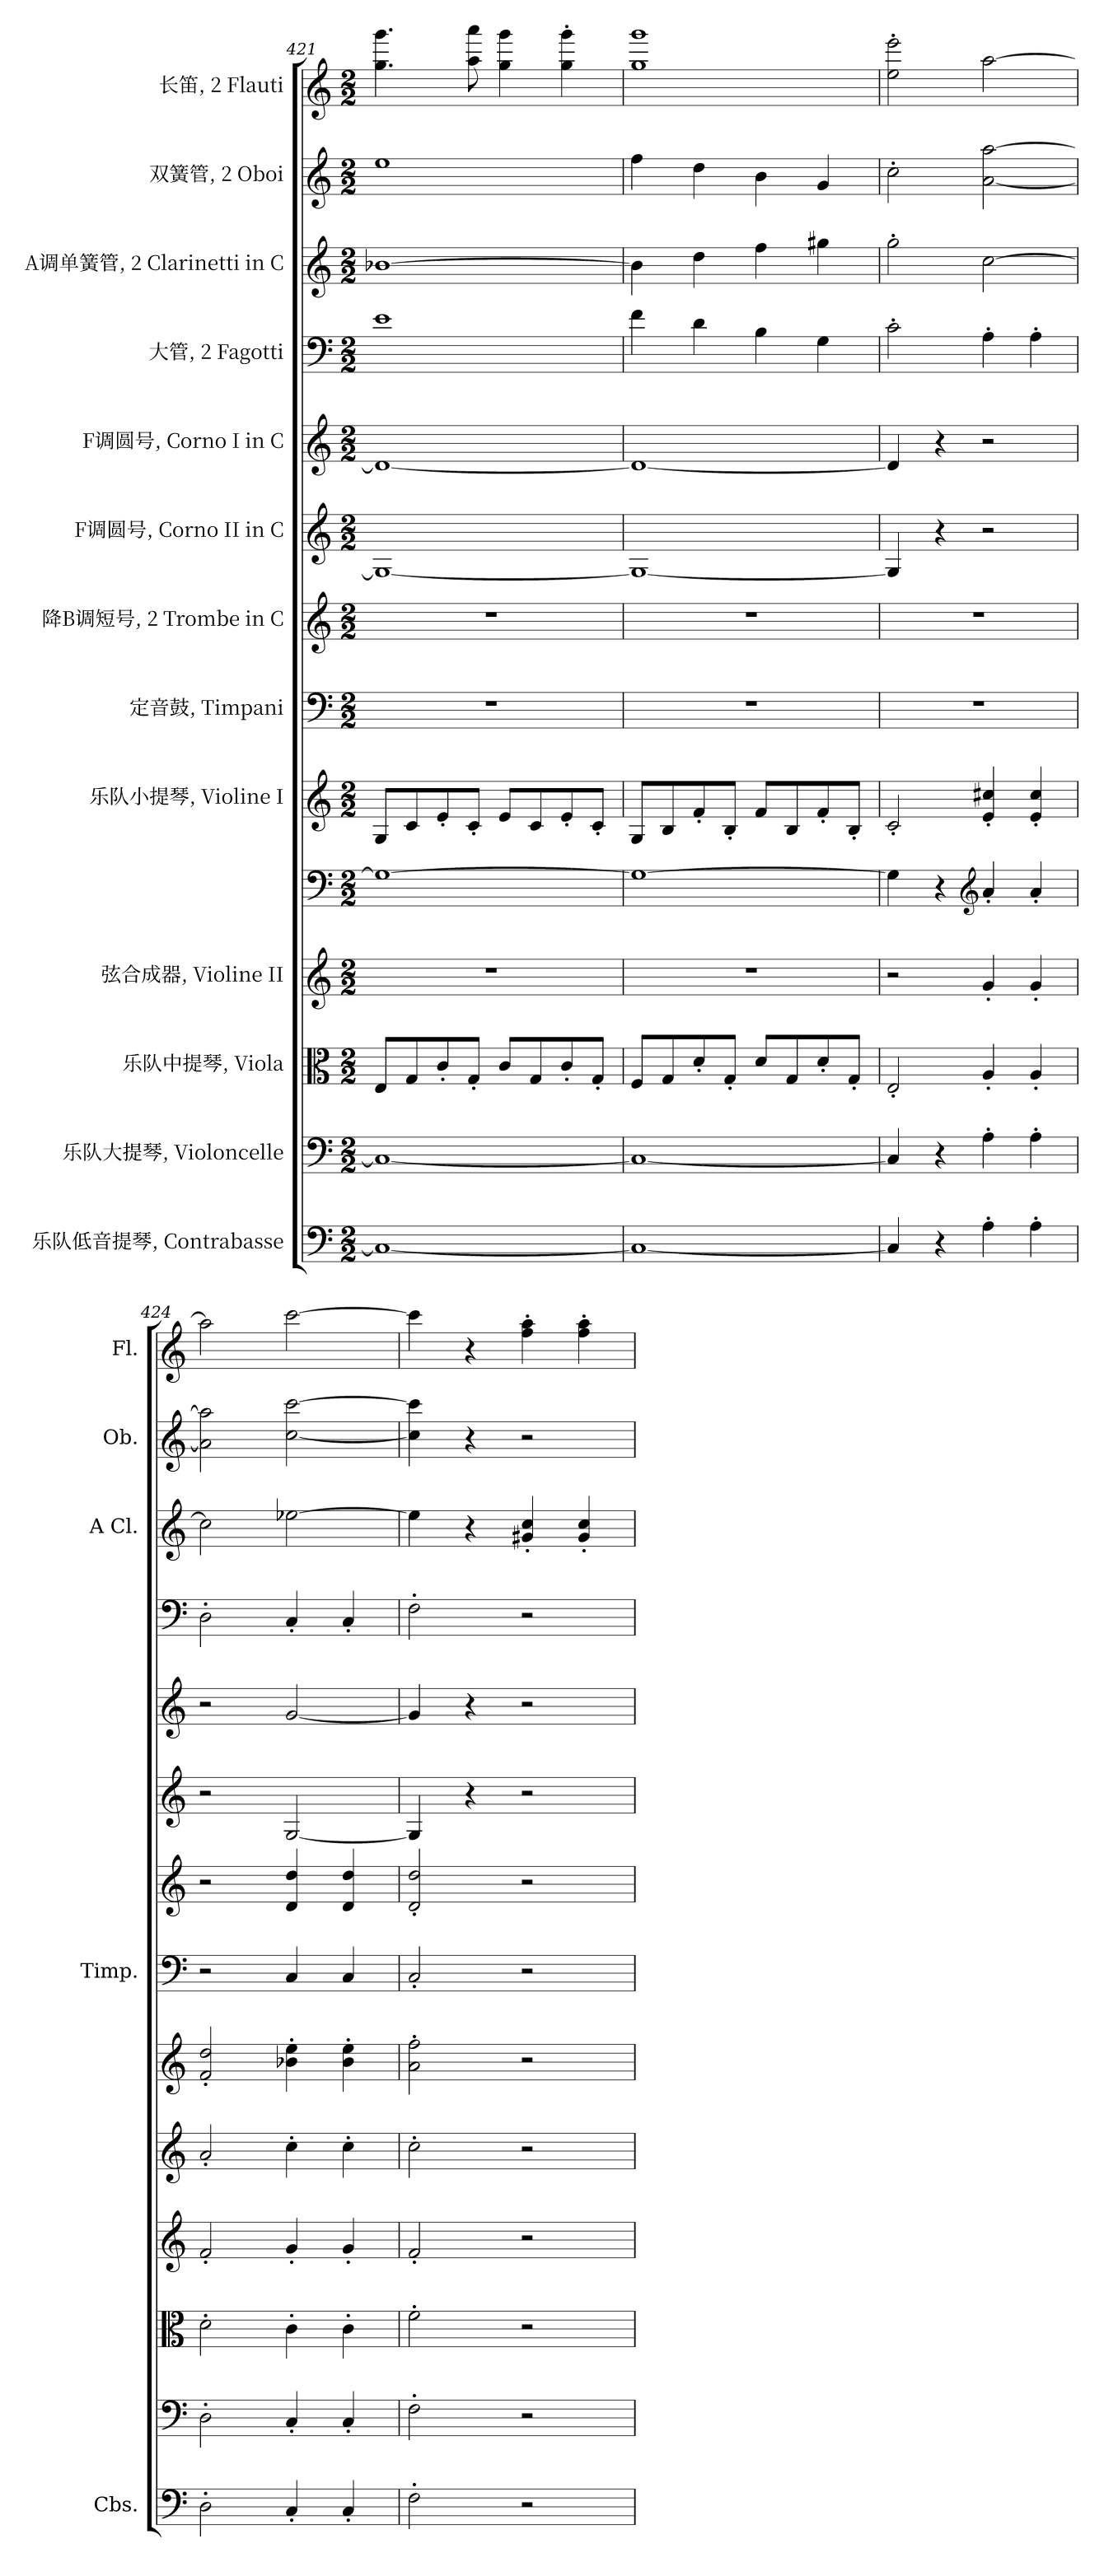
**kern	**kern	**kern	**kern	**kern	**kern	**kern	**kern	**kern	**kern	**kern	**kern	**kern	**kern
*part13	*part12	*part11	*part10	*part10	*part9	*part8	*part7	*part6	*part5	*part4	*part3	*part2	*part1
*staff14	*staff13	*staff12	*staff11	*staff10	*staff9	*staff8	*staff7	*staff6	*staff5	*staff4	*staff3	*staff2	*staff1
*I"乐队低音提琴, Contrabasse	*I"乐队大提琴, Violoncelle	*I"乐队中提琴, Viola	*I"弦合成器, Violine II	*	*I"乐队小提琴, Violine I	*I"定音鼓, Timpani	*I"降B调短号, 2 Trombe in C	*I"F调圆号, Corno II in C	*I"F调圆号, Corno I in C	*I"大管, 2 Fagotti	*I"A调单簧管, 2 Clarinetti in C	*I"双簧管, 2 Oboi	*I"长笛, 2 Flauti
*I'Cbs.	*	*	*	*	*	*I'Timp.	*	*	*	*	*I'A Cl.	*I'Ob.	*I'Fl.
*clefF4	*clefF4	*clefC3	*clefG2	*clefF4	*clefG2	*clefF4	*clefG2	*clefG2	*clefG2	*clefF4	*clefG2	*clefG2	*clefG2
*ITrd7c12	*	*	*	*	*	*	*ITrd1c2	*ITrd4c7	*ITrd4c7	*	*ITrd2c3	*	*
*k[]	*k[]	*k[]	*k[]	*k[]	*k[]	*k[]	*k[b-e-]	*k[b-]	*k[b-]	*k[]	*k[f#c#g#]	*k[]	*k[]
*M2/2	*M2/2	*M2/2	*M2/2	*M2/2	*M2/2	*M2/2	*M2/2	*M2/2	*M2/2	*M2/2	*M2/2	*M2/2	*M2/2
*MM234	*MM234	*MM234	*MM234	*MM234	*MM234	*MM234	*MM234	*MM234	*MM234	*MM234	*MM234	*MM234	*MM234
=421	=421	=421	=421	=421	=421	=421	=421	=421	=421	=421	=421	=421	=421
1CC_	1C_	8E/L	1r	1G_	8G/L	1r	1r	1C_	1G_	1e	[1gn	1ee	4.gg\ 4.ggg\
.	.	8G/	.	.	8c/	.	.	.	.	.	.	.	.
.	.	8c'/	.	.	8e'/	.	.	.	.	.	.	.	.
.	.	8G'/J	.	.	8c'/J	.	.	.	.	.	.	.	8aa\ 8aaa\
*	*	*	*	*	*	*	*	*	*	*	*	*	*MM245
.	.	8c/L	.	.	8e/L	.	.	.	.	.	.	.	4gg\ 4ggg\
.	.	8G/	.	.	8c/	.	.	.	.	.	.	.	.
.	.	8c'/	.	.	8e'/	.	.	.	.	.	.	.	4gg\' 4ggg\'
.	.	8G'/J	.	.	8c'/J	.	.	.	.	.	.	.	.
!!LO:PB:g=z
=422	=422	=422	=422	=422	=422	=422	=422	=422	=422	=422	=422	=422	=422
*	*	*	*	*	*	*	*	*	*	*	*	*	*MM234
1CC_	1C_	8F/L	1r	1G_	8G/L	1r	1r	1C_	1G_	4f\	4g\]	4ff\	1gg 1ggg
.	.	8G/	.	.	8B/	.	.	.	.	.	.	.	.
.	.	8d'/	.	.	8f'/	.	.	.	.	4d\	4b\	4dd\	.
.	.	8G'/J	.	.	8B'/J	.	.	.	.	.	.	.	.
.	.	8d/L	.	.	8f/L	.	.	.	.	4B\	4dd\	4b\	.
.	.	8G/	.	.	8B/	.	.	.	.	.	.	.	.
.	.	8d'/	.	.	8f'/	.	.	.	.	4G\	4ee#X\	4g/	.
.	.	8G'/J	.	.	8B'/J	.	.	.	.	.	.	.	.
=423	=423	=423	=423	=423	=423	=423	=423	=423	=423	=423	=423	=423	=423
*	*	*	*	*	*	*	*	*	*	*	*	*	*MM234
4CC/]	4C/]	2E'/	2r	4G\]	2c'/	1r	1r	4C/]	4G/]	2c'\	2ee'\	2cc'\	2ee\' 2eee\'
4r	4r	.	.	4r	.	.	.	4r	4r	.	.	.	.
*	*	*	*	*clefG2	*	*	*	*	*	*	*	*	*
*	*	*	*	*	*	*	*	*	*	*	*	*	*MM251
4AA'\	4A'\	4A'/	4g'/	4a'/	4e/' 4cc#X/'	.	.	2r	2r	4A'\	[2a\	[2a\ [2aa\	[2aa\
4AA'\	4A'\	4A'/	4g'/	4a'/	4e/' 4cc#/'	.	.	.	.	4A'\	.	.	.
=424	=424	=424	=424	=424	=424	=424	=424	=424	=424	=424	=424	=424	=424
*	*	*	*	*	*	*	*	*	*	*	*	*	*MM240
2DD'\	2D'\	2d'\	2f'/	2a'/	2f/' 2dd/'	2r	2r	2r	2r	2D'\	2a\]	2a\] 2aa\]	2aa\]
*	*	*	*	*	*	*	*	*	*	*	*	*	*MM254
4CC'/	4C'/	4c'\	4g'/	4cc'\	4b-X\' 4ee\'	4C/	4c/ 4cc/	[2C/	[2c/	4C'/	[2ccn\	[2cc\ [2ccc\	[2ccc\
4CC'/	4C'/	4c'\	4g'/	4cc'\	4b-\' 4ee\'	4C/	4c/ 4cc/	.	.	4C'/	.	.	.
=425	=425	=425	=425	=425	=425	=425	=425	=425	=425	=425	=425	=425	=425
*	*	*	*	*	*	*	*	*	*	*	*	*	*MM243
2FF'\	2F'\	2f'\	2f'/	2cc'\	2a\' 2ff\'	2C'/	2c/' 2cc/'	4C/]	4c/]	2F'\	4cc\]	4cc\] 4ccc\]	4ccc\]
*	*	*	*	*	*	*	*	*	*	*	*	*	*MM200
.	.	.	.	.	.	.	.	4r	4r	.	4r	4r	4r
*	*	*	*	*	*	*	*	*	*	*	*	*	*MM251
2r	2r	2r	2r	2r	2r	2r	2r	2r	2r	2r	4e#X/' 4a/'	2r	4ff\' 4aa\'
.	.	.	.	.	.	.	.	.	.	.	4e#/' 4a/'	.	4ff\' 4aa\'
=	=	=	=	=	=	=	=	=	=	=	=	=	=
*-	*-	*-	*-	*-	*-	*-	*-	*-	*-	*-	*-	*-	*-
